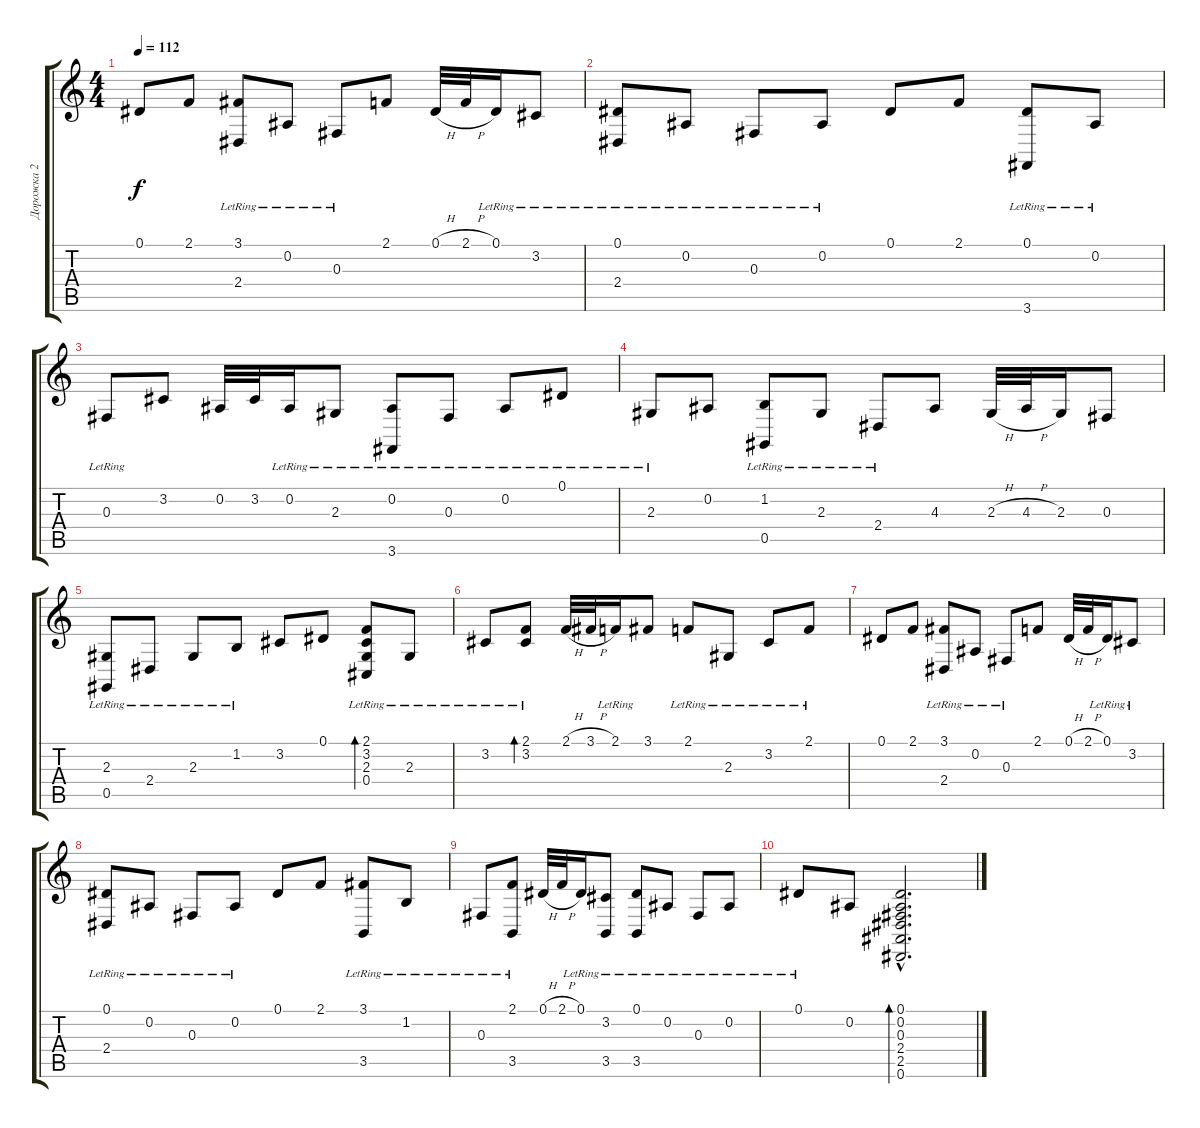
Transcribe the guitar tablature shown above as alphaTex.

\track ("Дорожка 2" "Дорожка 2") {instrument brightacousticpiano}
\staff {score tabs}
\tuning (Eb4 Bb3 Gb3 Db3 Ab2 Eb2) {hide}
\ts (4 4)
\tempo 112
\clef g2
\ks c
0.1.8{dy f balance 16 instrument brightacousticpiano} 2.1.8 (3.1{lr} 2.4{lr}).8 0.2{lr}.8 0.3{lr}.8 2.1.8 0.1{h}.32 2.1{h}.32 0.1{lr}.16 3.2{lr}.8 |
(0.1{lr} 2.4{lr}).8 0.2{lr}.8 0.3{lr}.8 0.2{lr}.8 0.1.8 2.1.8 (0.1{lr} 3.6{lr}).8 0.2{lr}.8 |
0.3{lr}.8 3.2.8 0.2.32 3.2.32 0.2{lr}.16 2.3{lr}.8 (0.2{lr} 3.6{lr}).8 0.3{lr}.8 0.2{lr}.8 0.1{lr}.8 |
2.3{lr}.8 0.2.8 (1.2{lr} 0.5{lr}).8 2.3{lr}.8 2.4{lr}.8 4.3.8 2.3{h}.32 4.3{h}.32 2.3.16 0.3.8 |
(2.3{lr} 0.5{lr}).8 2.4{lr}.8 2.3{lr}.8 1.2{lr}.8 3.2.8 0.1.8 (2.1{lr} 3.2{lr} 2.3{lr} 0.4{lr}).8{bd 30} 2.3{lr}.8 |
3.2{lr}.8 (2.1 3.2{lr}).8{bd 30} 2.1{h}.32 3.1{h}.32 2.1{lr}.16 3.1.8 2.1{lr}.8 2.3{lr}.8 3.2{lr}.8 2.1{lr}.8 |
0.1.8 2.1.8 (3.1{lr} 2.4{lr}).8 0.2{lr}.8 0.3{lr}.8 2.1.8 0.1{h}.32 2.1{h}.32 0.1{lr}.16 3.2{lr}.8 |
(0.1{lr} 2.4{lr}).8 0.2{lr}.8 0.3{lr}.8 0.2{lr}.8 0.1.8 2.1.8 (3.1{lr} 3.5{lr}).8 1.2{lr}.8 |
0.3{lr}.8 (2.1 3.5{lr}).8 0.1{h}.32 2.1{h}.32 0.1{lr}.16 (3.2{lr} 3.5).8 (0.1{lr} 3.5{lr}).8 0.2{lr}.8 0.3{lr}.8 0.2{lr}.8 |
0.1{lr}.8 0.2.8 (0.1{hac} 0.2{hac} 0.3{hac} 2.4{hac} 2.5{hac} 0.6{hac}).2{d bd 240}
